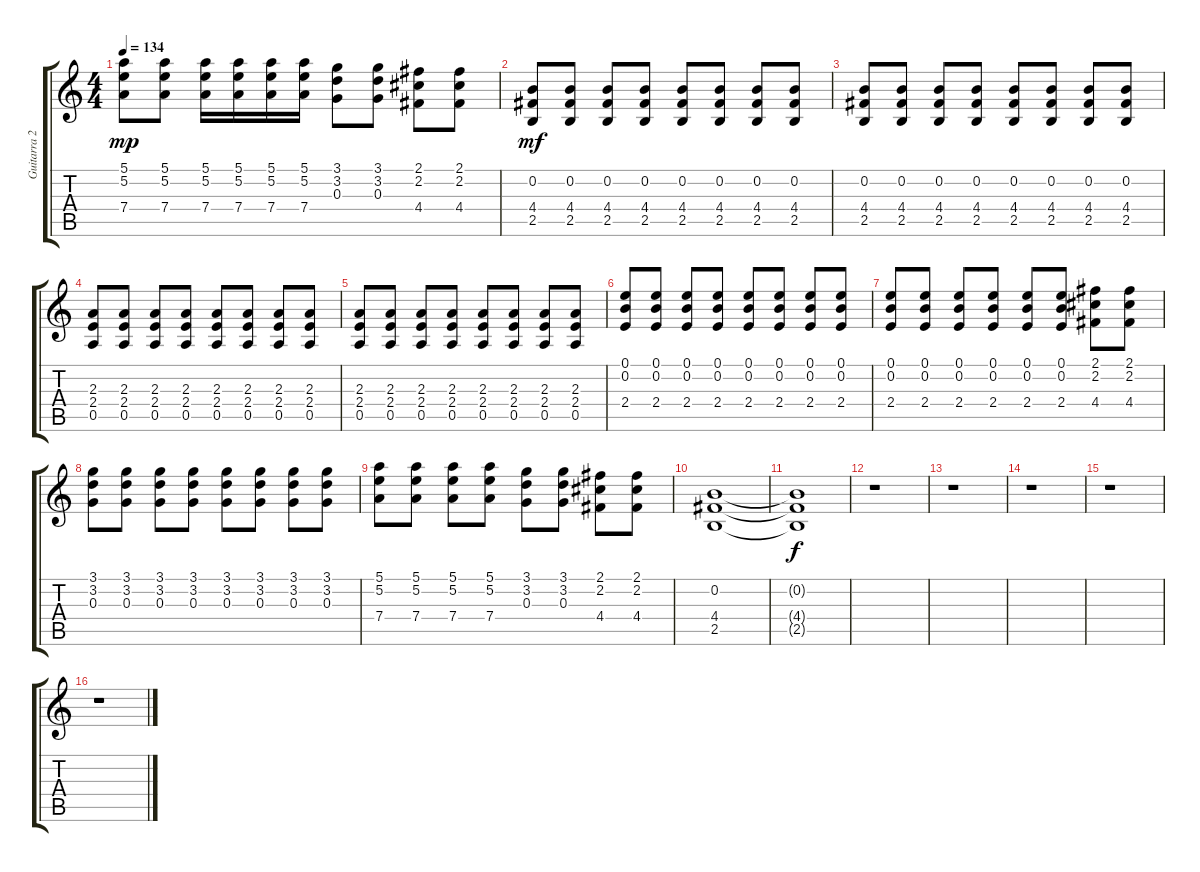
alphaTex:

\track ("Guitarra 2" "Guitarra 2") {instrument overdrivenguitar}
\staff {score tabs}
\tuning (E4 B3 G3 D3 A2 E2) {hide}
\ts (4 4)
\tempo 134
\clef g2
\ks c
(5.1 5.2 7.4).8{dy mp} (5.1 5.2 7.4).8 (5.1 5.2 7.4).16 (5.1 5.2 7.4).16 (5.1 5.2 7.4).16 (5.1 5.2 7.4).16 (3.1 3.2 0.3).8 (3.1 3.2 0.3).8 (2.1 2.2 4.4).8 (2.1 2.2 4.4).8 |
(0.2 4.4 2.5).8{dy mf} (0.2 4.4 2.5).8 (0.2 4.4 2.5).8 (0.2 4.4 2.5).8 (0.2 4.4 2.5).8 (0.2 4.4 2.5).8 (0.2 4.4 2.5).8 (0.2 4.4 2.5).8 |
(0.2 4.4 2.5).8 (0.2 4.4 2.5).8 (0.2 4.4 2.5).8 (0.2 4.4 2.5).8 (0.2 4.4 2.5).8 (0.2 4.4 2.5).8 (0.2 4.4 2.5).8 (0.2 4.4 2.5).8 |
(2.3 2.4 0.5).8 (2.3 2.4 0.5).8 (2.3 2.4 0.5).8 (2.3 2.4 0.5).8 (2.3 2.4 0.5).8 (2.3 2.4 0.5).8 (2.3 2.4 0.5).8 (2.3 2.4 0.5).8 |
(2.3 2.4 0.5).8 (2.3 2.4 0.5).8 (2.3 2.4 0.5).8 (2.3 2.4 0.5).8 (2.3 2.4 0.5).8 (2.3 2.4 0.5).8 (2.3 2.4 0.5).8 (2.3 2.4 0.5).8 |
(0.1 0.2 2.4).8 (0.1 0.2 2.4).8 (0.1 0.2 2.4).8 (0.1 0.2 2.4).8 (0.1 0.2 2.4).8 (0.1 0.2 2.4).8 (0.1 0.2 2.4).8 (0.1 0.2 2.4).8 |
(0.1 0.2 2.4).8 (0.1 0.2 2.4).8 (0.1 0.2 2.4).8 (0.1 0.2 2.4).8 (0.1 0.2 2.4).8 (0.1 0.2 2.4).8 (2.1 2.2 4.4).8 (2.1 2.2 4.4).8 |
(3.1 3.2 0.3).8 (3.1 3.2 0.3).8 (3.1 3.2 0.3).8 (3.1 3.2 0.3).8 (3.1 3.2 0.3).8 (3.1 3.2 0.3).8 (3.1 3.2 0.3).8 (3.1 3.2 0.3).8 |
(5.1 5.2 7.4).8 (5.1 5.2 7.4).8 (5.1 5.2 7.4).8 (5.1 5.2 7.4).8 (3.1 3.2 0.3).8 (3.1 3.2 0.3).8 (2.1 2.2 4.4).8 (2.1 2.2 4.4).8 |
(0.2 4.4 2.5).1 |
(0.2{t} 4.4{t} 2.5{t}).1{dy f} |
r.1 |
r.1 |
r.1 |
r.1 |
r.1
